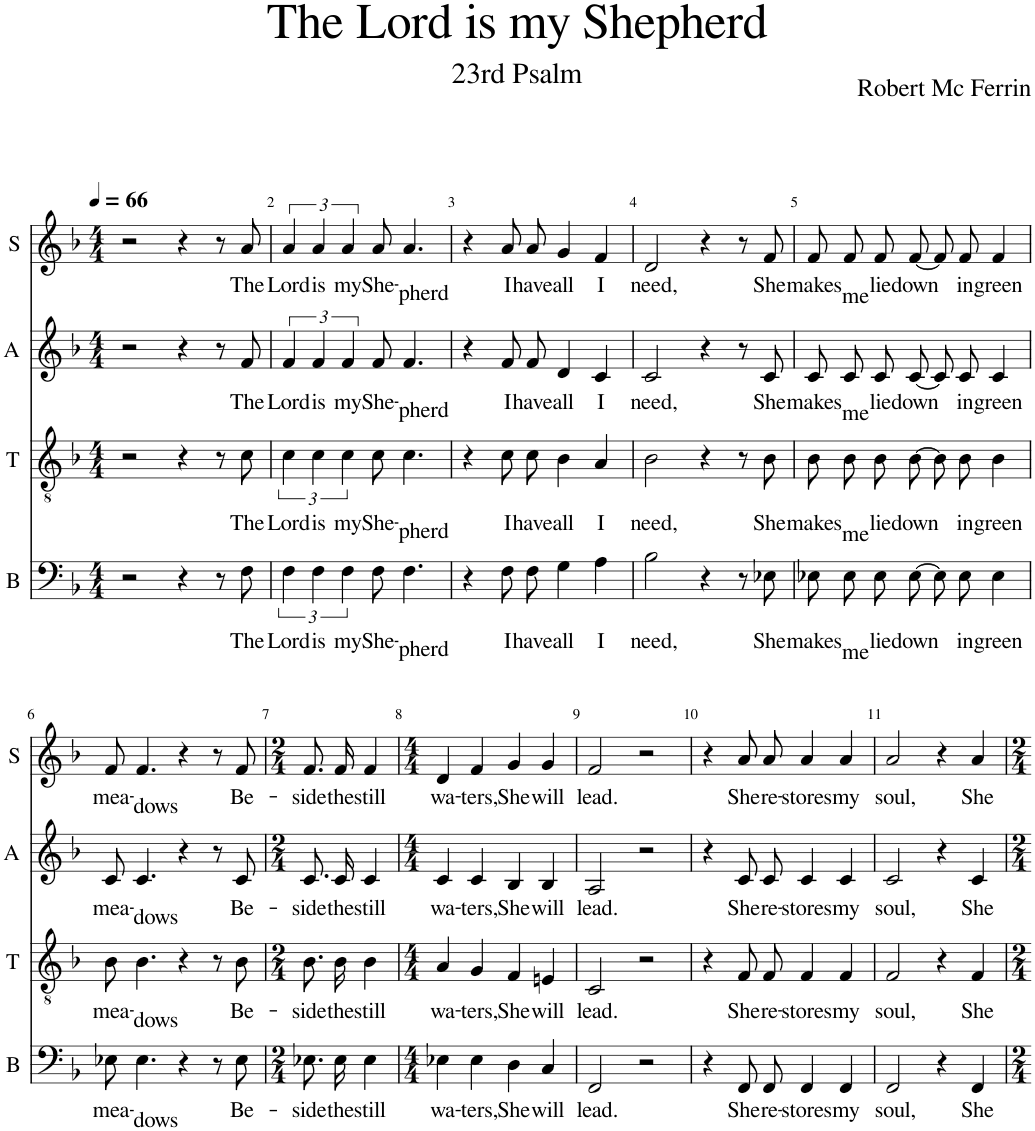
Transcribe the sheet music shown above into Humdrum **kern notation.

**kern	**text	**kern	**text	**kern	**text	**kern	**text
*part4	*part4	*part3	*part3	*part2	*part2	*part1	*part1
*staff4	*staff4	*staff3	*staff3	*staff2	*staff2	*staff1	*staff1
*I"B	*	*I"T	*	*I"A	*	*I"S	*
*I'B	*	*I'T	*	*I'A	*	*I'S	*
*clefF4	*	*clefGv2	*	*clefG2	*	*clefG2	*
*k[b-]	*	*k[b-]	*	*k[b-]	*	*k[b-]	*
*M4/4	*	*M4/4	*	*M4/4	*	*M4/4	*
*MM66	*	*MM66	*	*MM66	*	*MM66	*
=1	=1	=1	=1	=1	=1	=1	=1
2r	.	2r	.	2r	.	2r	.
4r	.	4r	.	4r	.	4r	.
8r	.	8r	.	8r	.	8r	.
!	!LO:LY:b	!	!LO:LY:b	!	!LO:LY:b	!	!LO:LY:b
8F\	The	8c\	The	8f/	The	8a/	The
=2	=2	=2	=2	=2	=2	=2	=2
!	!LO:LY:b	!	!LO:LY:b	!	!LO:LY:b	!	!LO:LY:b
6F\	Lord	6c\	Lord	6f/	Lord	6a/	Lord
!	!LO:LY:b	!	!LO:LY:b	!	!LO:LY:b	!	!LO:LY:b
6F\	is	6c\	is	6f/	is	6a/	is
!	!LO:LY:b	!	!LO:LY:b	!	!LO:LY:b	!	!LO:LY:b
6F\	my	6c\	my	6f/	my	6a/	my
!	!LO:LY:b	!	!LO:LY:b	!	!LO:LY:b	!	!LO:LY:b
8F\	She-	8c\	She-	8f/	She-	8a/	She-
!	!LO:LY:b	!	!LO:LY:b	!	!LO:LY:b	!	!LO:LY:b
4.F\	-pherd	4.c\	-pherd	4.f/	-pherd	4.a/	-pherd
=3	=3	=3	=3	=3	=3	=3	=3
4r	.	4r	.	4r	.	4r	.
!	!LO:LY:b	!	!LO:LY:b	!	!LO:LY:b	!	!LO:LY:b
8F\L	I	8c\L	I	8f/L	I	8a/L	I
!	!LO:LY:b	!	!LO:LY:b	!	!LO:LY:b	!	!LO:LY:b
8F\J	have	8c\J	have	8f/J	have	8a/J	have
!	!LO:LY:b	!	!LO:LY:b	!	!LO:LY:b	!	!LO:LY:b
4G\	all	4B-\	all	4d/	all	4g/	all
!	!LO:LY:b	!	!LO:LY:b	!	!LO:LY:b	!	!LO:LY:b
4A\	I	4A/	I	4c/	I	4f/	I
=4	=4	=4	=4	=4	=4	=4	=4
!	!LO:LY:b	!	!LO:LY:b	!	!LO:LY:b	!	!LO:LY:b
2B-\	need,	2B-\	need,	2c/	need,	2d/	need,
4r	.	4r	.	4r	.	4r	.
8r	.	8r	.	8r	.	8r	.
!	!LO:LY:b	!	!LO:LY:b	!	!LO:LY:b	!	!LO:LY:b
8E-X\	She	8B-\	She	8c/	She	8f/	She
=5	=5	=5	=5	=5	=5	=5	=5
!	!LO:LY:b	!	!LO:LY:b	!	!LO:LY:b	!	!LO:LY:b
8E-X\L	makes	8B-\L	makes	8c/L	makes	8f/L	makes
!	!LO:LY:b	!	!LO:LY:b	!	!LO:LY:b	!	!LO:LY:b
8E-\J	me	8B-\J	me	8c/J	me	8f/J	me
!	!LO:LY:b	!	!LO:LY:b	!	!LO:LY:b	!	!LO:LY:b
8E-\L	lie	8B-\L	lie	8c/L	lie	8f/L	lie
!	!LO:LY:b	!	!LO:LY:b	!	!LO:LY:b	!	!LO:LY:b
[8E-\J	down	[8B-\J	down	[8c/J	down	[8f/J	down
8E-\L]	.	8B-\L]	.	8c/L]	.	8f/L]	.
!	!LO:LY:b	!	!LO:LY:b	!	!LO:LY:b	!	!LO:LY:b
8E-\J	in	8B-\J	in	8c/J	in	8f/J	in
!	!LO:LY:b	!	!LO:LY:b	!	!LO:LY:b	!	!LO:LY:b
4E-\	green	4B-\	green	4c/	green	4f/	green
!!LO:LB:g=z
=6	=6	=6	=6	=6	=6	=6	=6
!	!LO:LY:b	!	!LO:LY:b	!	!LO:LY:b	!	!LO:LY:b
8E-X\	mea-	8B-\	mea-	8c/	mea-	8f/	mea-
!	!LO:LY:b	!	!LO:LY:b	!	!LO:LY:b	!	!LO:LY:b
4.E-\	-dows	4.B-\	-dows	4.c/	-dows	4.f/	-dows
4r	.	4r	.	4r	.	4r	.
8r	.	8r	.	8r	.	8r	.
!	!LO:LY:b	!	!LO:LY:b	!	!LO:LY:b	!	!LO:LY:b
8E-\	Be-	8B-\	Be-	8c/	Be-	8f/	Be-
=7	=7	=7	=7	=7	=7	=7	=7
*M2/4	*	*M2/4	*	*M2/4	*	*M2/4	*
!	!LO:LY:b	!	!LO:LY:b	!	!LO:LY:b	!	!LO:LY:b
8.E-X\L	-side	8.B-\L	-side	8.c/L	-side	8.f/L	-side
!	!LO:LY:b	!	!LO:LY:b	!	!LO:LY:b	!	!LO:LY:b
16E-\Jk	the	16B-\Jk	the	16c/Jk	the	16f/Jk	the
!	!LO:LY:b	!	!LO:LY:b	!	!LO:LY:b	!	!LO:LY:b
4E-\	still	4B-\	still	4c/	still	4f/	still
=8	=8	=8	=8	=8	=8	=8	=8
*M4/4	*	*M4/4	*	*M4/4	*	*M4/4	*
!	!LO:LY:b	!	!LO:LY:b	!	!LO:LY:b	!	!LO:LY:b
4E-X\	wa-	4A/	wa-	4c/	wa-	4d/	wa-
!	!LO:LY:b	!	!LO:LY:b	!	!LO:LY:b	!	!LO:LY:b
4E-\	-ters,	4G/	-ters,	4c/	-ters,	4f/	-ters,
!	!LO:LY:b	!	!LO:LY:b	!	!LO:LY:b	!	!LO:LY:b
4D\	She	4F/	She	4B-/	She	4g/	She
!	!LO:LY:b	!	!LO:LY:b	!	!LO:LY:b	!	!LO:LY:b
4C/	will	4En/	will	4B-/	will	4g/	will
=9	=9	=9	=9	=9	=9	=9	=9
!	!LO:LY:b	!	!LO:LY:b	!	!LO:LY:b	!	!LO:LY:b
2FF/	lead.	2C/	lead.	2A/	lead.	2f/	lead.
2r	.	2r	.	2r	.	2r	.
=10	=10	=10	=10	=10	=10	=10	=10
4r	.	4r	.	4r	.	4r	.
!	!LO:LY:b	!	!LO:LY:b	!	!LO:LY:b	!	!LO:LY:b
8FF/L	She	8F/L	She	8c/L	She	8a/L	She
!	!LO:LY:b	!	!LO:LY:b	!	!LO:LY:b	!	!LO:LY:b
8FF/J	re-	8F/J	re-	8c/J	re-	8a/J	re-
!	!LO:LY:b	!	!LO:LY:b	!	!LO:LY:b	!	!LO:LY:b
4FF/	-stores	4F/	-stores	4c/	-stores	4a/	-stores
!	!LO:LY:b	!	!LO:LY:b	!	!LO:LY:b	!	!LO:LY:b
4FF/	my	4F/	my	4c/	my	4a/	my
=11	=11	=11	=11	=11	=11	=11	=11
!	!LO:LY:b	!	!LO:LY:b	!	!LO:LY:b	!	!LO:LY:b
2FF/	soul,	2F/	soul,	2c/	soul,	2a/	soul,
4r	.	4r	.	4r	.	4r	.
!	!LO:LY:b	!	!LO:LY:b	!	!LO:LY:b	!	!LO:LY:b
4FF/	She	4F/	She	4c/	She	4a/	She
=	=	=	=	=	=	=	=
*-	*-	*-	*-	*-	*-	*-	*-
